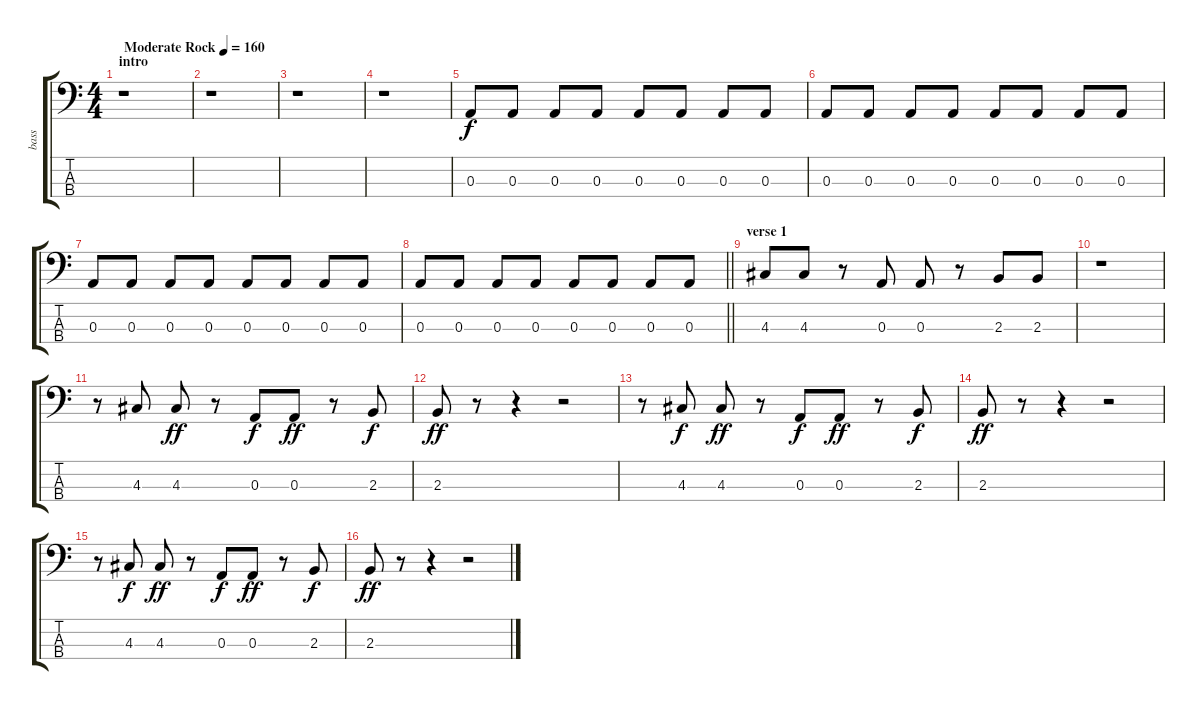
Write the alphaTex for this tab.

\track ("bass" "bass") {instrument electricbasspick}
\staff {score tabs}
\tuning (G2 D2 A1 D1) {hide}
\ts (4 4)
\section ("" "intro")
\tempo (160 "Moderate Rock")
\clef f4
\ks c
r.1{dy f instrument electricbasspick} |
r.1 |
r.1 |
r.1 |
0.3.8 0.3.8 0.3.8 0.3.8 0.3.8 0.3.8 0.3.8 0.3.8 |
0.3.8 0.3.8 0.3.8 0.3.8 0.3.8 0.3.8 0.3.8 0.3.8 |
0.3.8 0.3.8 0.3.8 0.3.8 0.3.8 0.3.8 0.3.8 0.3.8 |
\barLineRight lightlight
0.3.8 0.3.8 0.3.8 0.3.8 0.3.8 0.3.8 0.3.8 0.3.8 |
\section ("" "verse 1")
4.3.8 4.3.8 r.8 0.3.8 0.3.8 r.8 2.3.8 2.3.8 |
r.1 |
r.8 4.3.8 4.3.8{dy ff} r.8 0.3.8{dy f} 0.3.8{dy ff} r.8 2.3.8{dy f} |
2.3.8{dy ff} r.8 r.4 r.2 |
r.8 4.3.8{dy f} 4.3.8{dy ff} r.8 0.3.8{dy f} 0.3.8{dy ff} r.8 2.3.8{dy f} |
2.3.8{dy ff} r.8 r.4 r.2 |
r.8 4.3.8{dy f} 4.3.8{dy ff} r.8 0.3.8{dy f} 0.3.8{dy ff} r.8 2.3.8{dy f} |
2.3.8{dy ff} r.8 r.4 r.2
